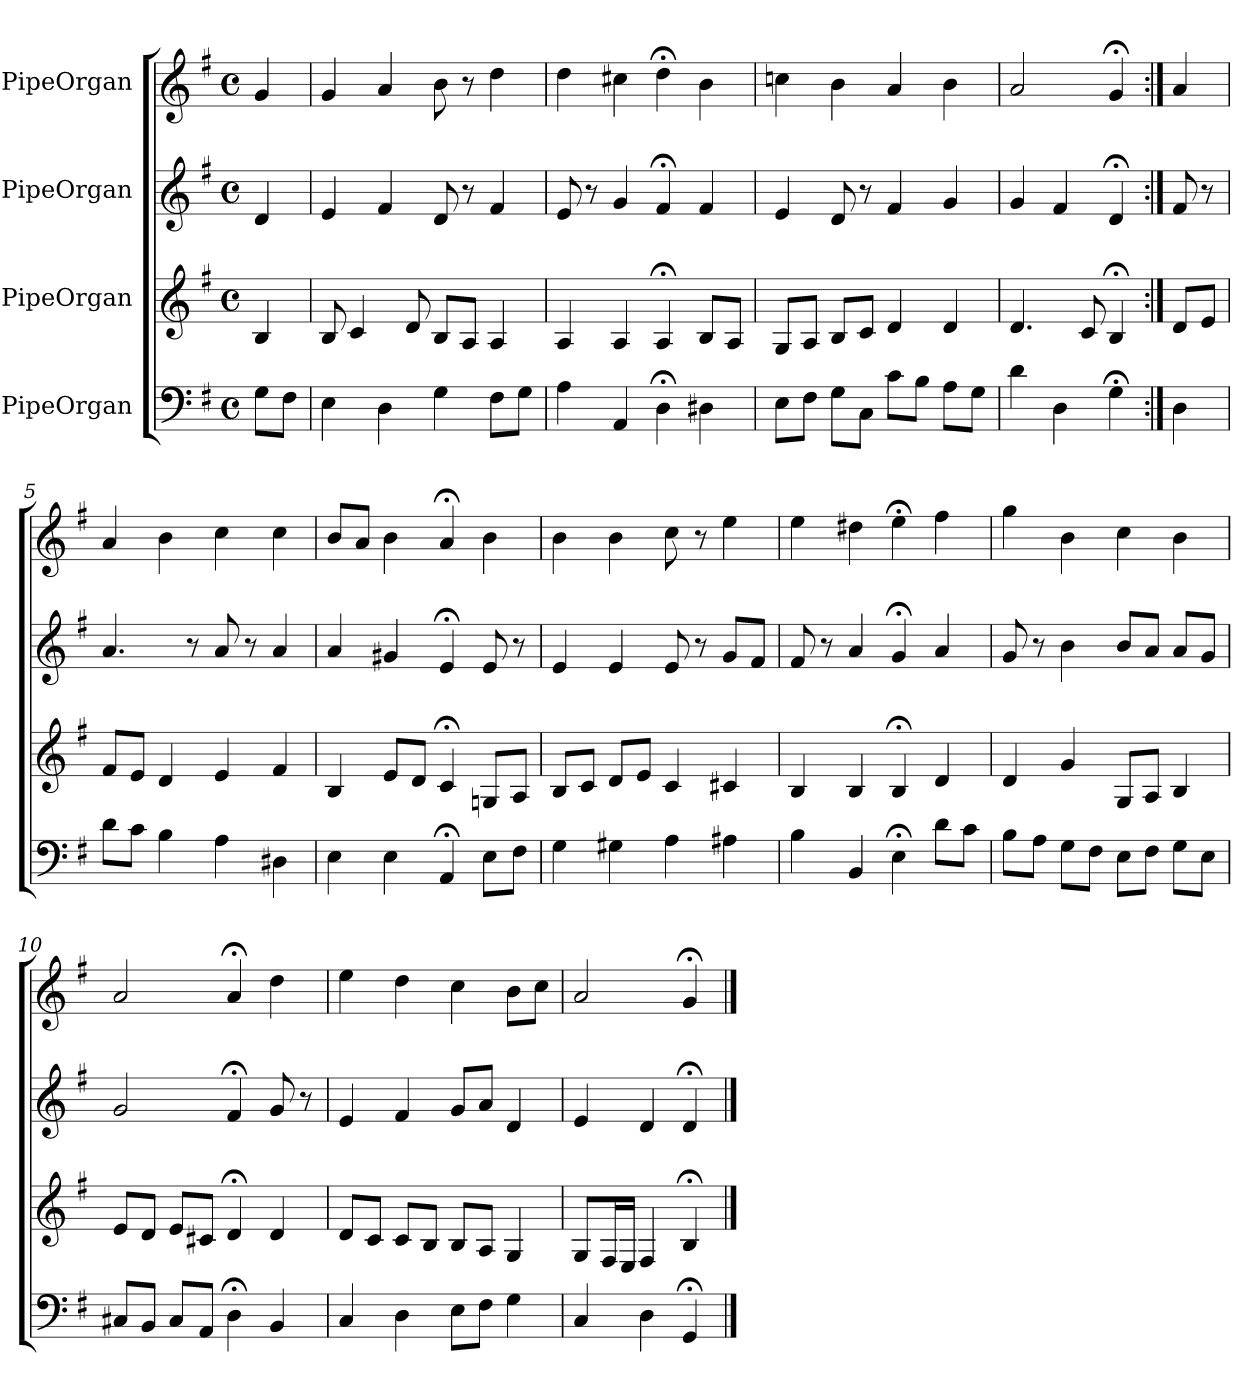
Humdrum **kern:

**kern	**kern	**kern	**kern
*part4	*part3	*part2	*part1
*staff4	*staff3	*staff2	*staff1
*I"PipeOrgan	*I"PipeOrgan	*I"PipeOrgan	*I"PipeOrgan
*k[f#]	*k[f#]	*k[f#]	*k[f#]
*G:	*G:	*G:	*G:
*M4/4	*M4/4	*M4/4	*M4/4
*met(c)	*met(c)	*met(c)	*met(c)
*MM60	*MM60	*MM60	*MM60
=	=	=	=
8GL	4B	4d	4g
8F#J	.	.	.
=1	=1	=1	=1
4E	8B	4e	4g
.	4c	.	.
4D	.	4f#	4a
.	8d	.	.
4G	8BL	8d	8b
.	8AJ	8r	8r
8F#L	4A	4f#	4dd
8GJ	.	.	.
=2	=2	=2	=2
4A	4A	8e	4dd
.	.	8r	.
4AA	4A	4g	4cc#X
4D;<	4A;<	4f#;<	4dd;<
4D#X	8BL	4f#	4b
.	8AJ	.	.
=3	=3	=3	=3
8EL	8GL	4e	4ccn
8F#J	8AJ	.	.
8GL	8BL	8d	4b
8CJ	8cJ	8r	.
8cL	4d	4f#	4a
8BJ	.	.	.
8AL	4d	4g	4b
8GJ	.	.	.
=4	=4	=4	=4
4d	4.d	4g	2a
4D	.	4f#	.
.	8c	.	.
4G;<	4B;<	4d;<	4g;<
=:|!	=:|!	=:|!	=:|!
4D	8dL	8f#	4a
.	8eJ	8r	.
=5	=5	=5	=5
8dL	8f#L	4.a	4a
8cJ	8eJ	.	.
4B	4d	.	4b
.	.	8r	.
4A	4e	8a	4cc
.	.	8r	.
4D#X	4f#	4a	4cc
=6	=6	=6	=6
4E	4B	4a	8bL
.	.	.	8aJ
4E	8eL	4g#X	4b
.	8dJ	.	.
4AA;<	4c;<	4e;<	4a;<
8EL	8GnL	8e	4b
8F#J	8AJ	8r	.
=7	=7	=7	=7
4G	8BL	4e	4b
.	8cJ	.	.
4G#X	8dL	4e	4b
.	8eJ	.	.
4A	4c	8e	8cc
.	.	8r	8r
4A#X	4c#X	8gL	4ee
.	.	8f#J	.
=8	=8	=8	=8
4B	4B	8f#	4ee
.	.	8r	.
4BB	4B	4a	4dd#X
4E;<	4B;<	4g;<	4ee;<
8dL	4d	4a	4ff#
8cJ	.	.	.
=9	=9	=9	=9
8BL	4d	8g	4gg
8AJ	.	8r	.
8GL	4g	4b	4b
8F#J	.	.	.
8EL	8GL	8bL	4cc
8F#J	8AJ	8aJ	.
8GL	4B	8aL	4b
8EJ	.	8gJ	.
=10	=10	=10	=10
8C#XL	8eL	2g	2a
8BBJ	8dJ	.	.
8C#L	8eL	.	.
8AAJ	8c#XJ	.	.
4D;<	4d;<	4f#;<	4a;<
4BB	4d	8g	4dd
.	.	8r	.
=11	=11	=11	=11
4C	8dL	4e	4ee
.	8cJ	.	.
4D	8cL	4f#	4dd
.	8BJ	.	.
8EL	8BL	8gL	4cc
8F#J	8AJ	8aJ	.
4G	4G	4d	8bL
.	.	.	8ccJ
=12	=12	=12	=12
4C	8GL	4e	2a
.	16F#L	.	.
.	16EJJ	.	.
4D	4F#	4d	.
4GG;<	4B;<	4d;<	4g;<
==	==	==	==
*-	*-	*-	*-
